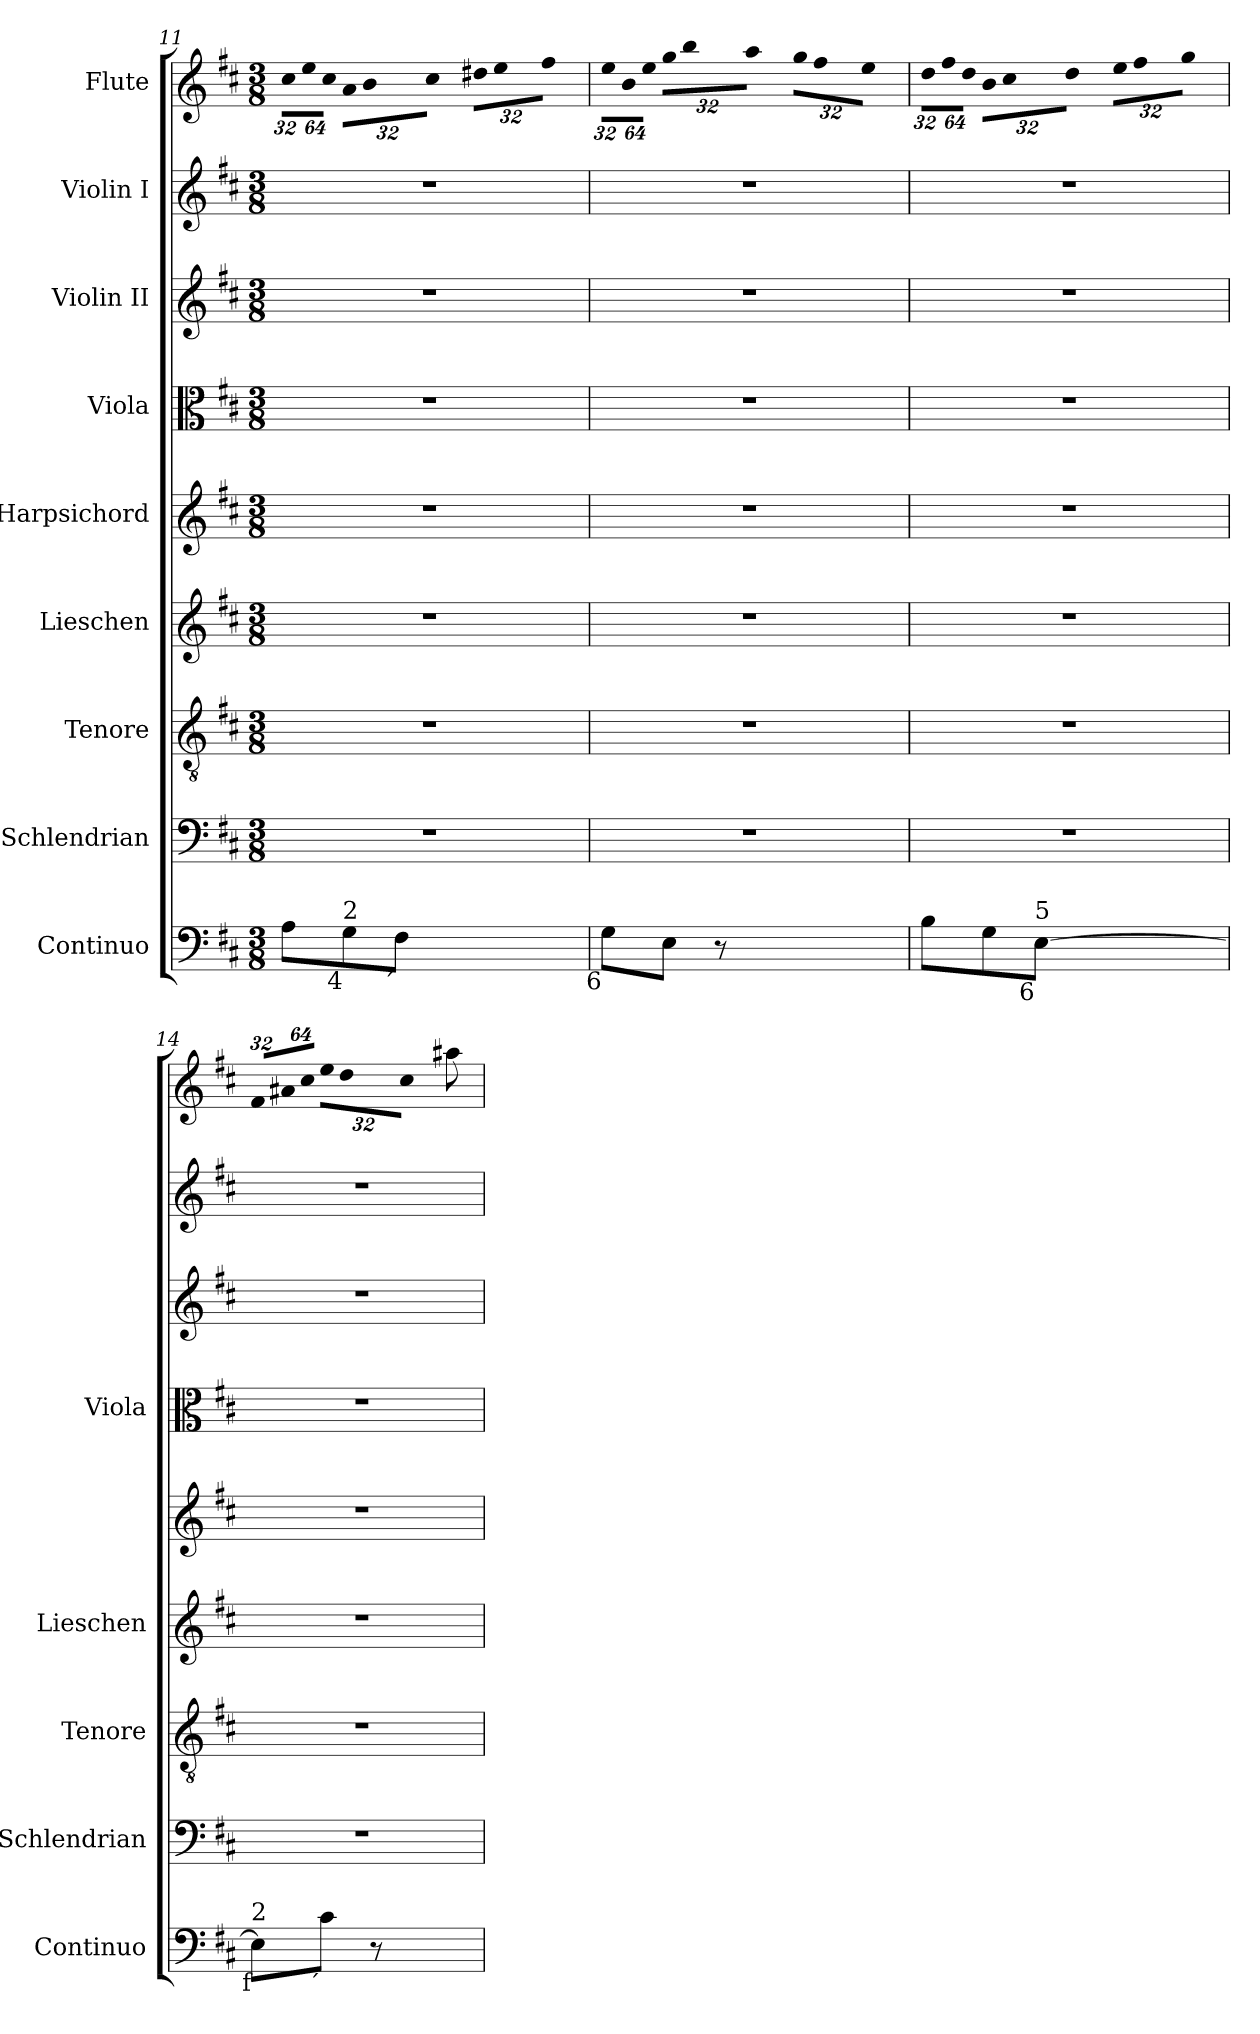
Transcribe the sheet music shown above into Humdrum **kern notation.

**kern	**kern	**kern	**kern	**kern	**kern	**kern	**kern	**kern
*part9	*part8	*part7	*part6	*part5	*part4	*part3	*part2	*part1
*staff9	*staff8	*staff7	*staff6	*staff5	*staff4	*staff3	*staff2	*staff1
*I"Continuo	*I"Schlendrian	*I"Tenore	*I"Lieschen	*I"Harpsichord	*I"Viola	*I"Violin II	*I"Violin I	*I"Flute
*I'Continuo	*I'Schlendrian	*I'Tenore	*I'Lieschen	*	*I'Viola	*	*	*
*clefF4	*clefF4	*clefGv2	*clefG2	*clefG2	*clefC3	*clefG2	*clefG2	*clefG2
*	*	*ITrd7c12	*	*	*	*	*	*
*k[f#c#]	*k[f#c#]	*k[f#c#]	*k[f#c#]	*k[f#c#]	*k[f#c#]	*k[f#c#]	*k[f#c#]	*k[f#c#]
*D:	*D:	*D:	*D:	*D:	*D:	*D:	*D:	*D:
*M3/8	*M3/8	*M3/8	*M3/8	*M3/8	*M3/8	*M3/8	*M3/8	*M3/8
=11	=11	=11	=11	=11	=11	=11	=11	=11
!	!LO:N:vis=1	!LO:N:vis=1	!LO:N:vis=1	!LO:N:vis=1	!LO:N:vis=1	!LO:N:vis=1	!LO:N:vis=1	!
*	*	*	*	*	*	*	*	*Xbrackettup
!	!	!	!	!	!	!	!	!LO:N:vis=16
8Ai\L	4.r	4.r	4.r	4.r	4.r	4.r	4.r	512%21cc#i\LL
!	!	!	!	!	!	!	!	!LO:N:vis=16
.	.	.	.	.	.	.	.	1024%43eei\
!	!	!	!	!	!	!	!	!LO:N:vis=16
.	.	.	.	.	.	.	.	1024%43cc#i\JJ
!LO:TX:b:rj:t=4	!	!	!	!	!	!	!	!
!LO:TX:t=2	!	!	!	!	!	!	!	!
!	!	!	!	!	!	!	!	!LO:N:vis=16
8Gi\	.	.	.	.	.	.	.	512%21ai\LL
!	!	!	!	!	!	!	!	!LO:N:vis=16
.	.	.	.	.	.	.	.	1024%43bi\
!	!	!	!	!	!	!	!	!LO:N:vis=16
.	.	.	.	.	.	.	.	1024%43cc#i\JJ
!LO:TX:b:rj:t=´	!	!	!	!	!	!	!	!
!	!	!	!	!	!	!	!	!LO:N:vis=16
8F#i\J	.	.	.	.	.	.	.	512%21dd#Xi\LL
!	!	!	!	!	!	!	!	!LO:N:vis=16
.	.	.	.	.	.	.	.	1024%43eei\
!	!	!	!	!	!	!	!	!LO:N:vis=16
.	.	.	.	.	.	.	.	1024%43ff#i\JJ
=12	=12	=12	=12	=12	=12	=12	=12	=12
!LO:TX:b:rj:t=6	!	!	!	!	!	!	!	!
!	!LO:N:vis=1	!LO:N:vis=1	!LO:N:vis=1	!LO:N:vis=1	!LO:N:vis=1	!LO:N:vis=1	!LO:N:vis=1	!LO:N:vis=16
8Gi\L	4.r	4.r	4.r	4.r	4.r	4.r	4.r	512%21eei\LL
!	!	!	!	!	!	!	!	!LO:N:vis=16
.	.	.	.	.	.	.	.	1024%43bi\
!	!	!	!	!	!	!	!	!LO:N:vis=16
.	.	.	.	.	.	.	.	1024%43eei\JJ
!	!	!	!	!	!	!	!	!LO:N:vis=16
8Ei\J	.	.	.	.	.	.	.	512%21ggi\LL
!	!	!	!	!	!	!	!	!LO:N:vis=16
.	.	.	.	.	.	.	.	1024%43bbi\
!	!	!	!	!	!	!	!	!LO:N:vis=16
.	.	.	.	.	.	.	.	1024%43aai\JJ
!	!	!	!	!	!	!	!	!LO:N:vis=16
8r	.	.	.	.	.	.	.	512%21ggi\LL
!	!	!	!	!	!	!	!	!LO:N:vis=16
.	.	.	.	.	.	.	.	1024%43ff#i\
!	!	!	!	!	!	!	!	!LO:N:vis=16
.	.	.	.	.	.	.	.	1024%43eei\JJ
=13	=13	=13	=13	=13	=13	=13	=13	=13
!	!LO:N:vis=1	!LO:N:vis=1	!LO:N:vis=1	!LO:N:vis=1	!LO:N:vis=1	!LO:N:vis=1	!LO:N:vis=1	!LO:N:vis=16
8Bi\L	4.r	4.r	4.r	4.r	4.r	4.r	4.r	512%21ddi\LL
!	!	!	!	!	!	!	!	!LO:N:vis=16
.	.	.	.	.	.	.	.	1024%43ff#i\
!	!	!	!	!	!	!	!	!LO:N:vis=16
.	.	.	.	.	.	.	.	1024%43ddi\JJ
!	!	!	!	!	!	!	!	!LO:N:vis=16
8Gi\	.	.	.	.	.	.	.	512%21bi\LL
!	!	!	!	!	!	!	!	!LO:N:vis=16
.	.	.	.	.	.	.	.	1024%43cc#i\
!	!	!	!	!	!	!	!	!LO:N:vis=16
.	.	.	.	.	.	.	.	1024%43ddi\JJ
!LO:TX:b:rj:t=6	!	!	!	!	!	!	!	!
!LO:TX:t=5	!	!	!	!	!	!	!	!
!	!	!	!	!	!	!	!	!LO:N:vis=16
[8Ei\J	.	.	.	.	.	.	.	512%21eei\LL
!	!	!	!	!	!	!	!	!LO:N:vis=16
.	.	.	.	.	.	.	.	1024%43ff#i\
!	!	!	!	!	!	!	!	!LO:N:vis=16
.	.	.	.	.	.	.	.	1024%43ggi\JJ
=14	=14	=14	=14	=14	=14	=14	=14	=14
!LO:TX:b:rj:t=f	!	!	!	!	!	!	!	!
!LO:TX:t=2	!	!	!	!	!	!	!	!
!	!LO:N:vis=1	!LO:N:vis=1	!LO:N:vis=1	!LO:N:vis=1	!LO:N:vis=1	!LO:N:vis=1	!LO:N:vis=1	!LO:N:vis=16
8Ei\L]	4.r	4.r	4.r	4.r	4.r	4.r	4.r	512%21f#i/LL
!	!	!	!	!	!	!	!	!LO:N:vis=16
.	.	.	.	.	.	.	.	1024%43a#Xi/
!	!	!	!	!	!	!	!	!LO:N:vis=16
.	.	.	.	.	.	.	.	1024%43cc#i/JJ
!LO:TX:b:rj:t=´	!	!	!	!	!	!	!	!
!	!	!	!	!	!	!	!	!LO:N:vis=16
8c#i\J	.	.	.	.	.	.	.	512%21eei\LL
!	!	!	!	!	!	!	!	!LO:N:vis=16
.	.	.	.	.	.	.	.	1024%43ddi\
!	!	!	!	!	!	!	!	!LO:N:vis=16
.	.	.	.	.	.	.	.	1024%43cc#i\JJ
8r	.	.	.	.	.	.	.	8aa#Xi\
=	=	=	=	=	=	=	=	=
*-	*-	*-	*-	*-	*-	*-	*-	*-
